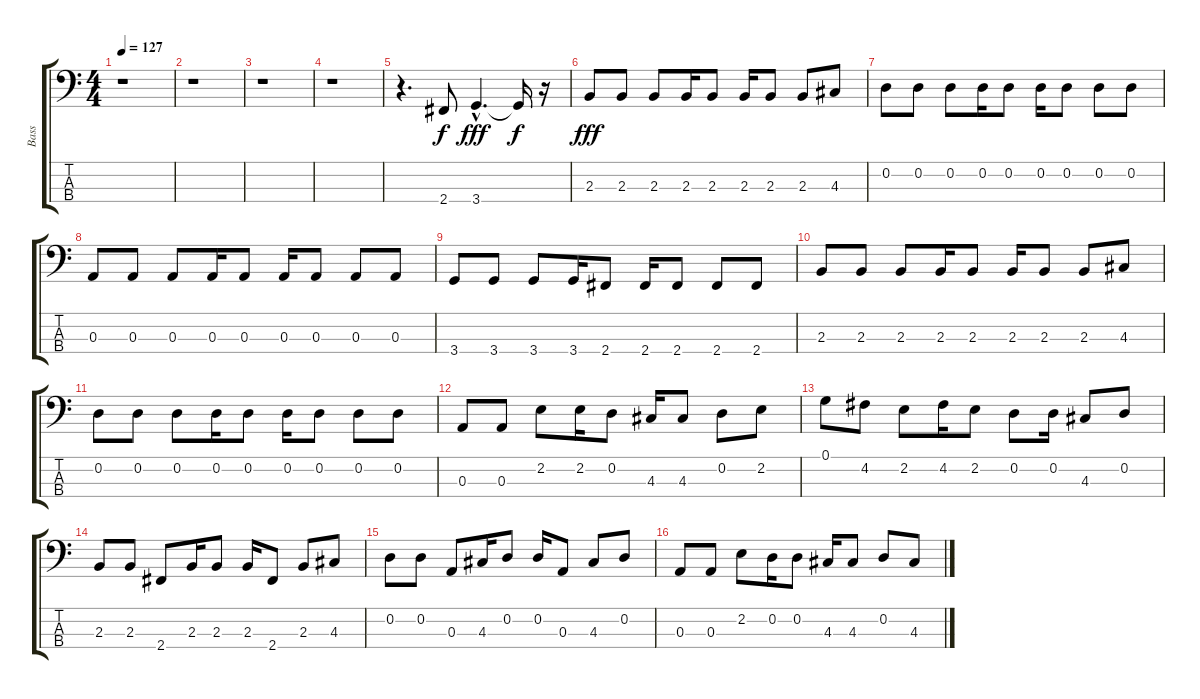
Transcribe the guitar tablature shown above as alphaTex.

\track ("Bass" "Bass") {instrument electricbasspick}
\staff {score tabs}
\tuning (G2 D2 A1 E1) {hide}
\ts (4 4)
\tempo 127
\clef f4
\ks c
r.1{dy f instrument electricbasspick} |
r.1 |
r.1 |
r.1 |
r.4{d} 2.4.8{volume 15} 3.4{hac}.4{d dy fff} 3.4{t}.16{dy f} r.16 |
2.3.8{dy fff} 2.3.8 2.3.8 2.3.16 2.3.8 2.3.16 2.3.8 2.3.8 4.3.8 |
0.2.8 0.2.8 0.2.8 0.2.16 0.2.8 0.2.16 0.2.8 0.2.8 0.2.8 |
0.3.8 0.3.8 0.3.8 0.3.16 0.3.8 0.3.16 0.3.8 0.3.8 0.3.8 |
3.4.8 3.4.8 3.4.8 3.4.16 2.4.8 2.4.16 2.4.8 2.4.8 2.4.8 |
2.3.8 2.3.8 2.3.8 2.3.16 2.3.8 2.3.16 2.3.8 2.3.8 4.3.8 |
0.2.8 0.2.8 0.2.8 0.2.16 0.2.8 0.2.16 0.2.8 0.2.8 0.2.8 |
0.3.8 0.3.8 2.2.8 2.2.16 0.2.8 4.3.16 4.3.8 0.2.8 2.2.8 |
0.1.8 4.2.8 2.2.8 4.2.16 2.2.8 0.2.8 0.2.16 4.3.8 0.2.8 |
2.3.8 2.3.8 2.4.8 2.3.16 2.3.8 2.3.16 2.4.8 2.3.8 4.3.8 |
0.2.8 0.2.8 0.3.8 4.3.16 0.2.8 0.2.16 0.3.8 4.3.8 0.2.8 |
0.3.8 0.3.8 2.2.8 0.2.16 0.2.8 4.3.16 4.3.8 0.2.8 4.3.8
